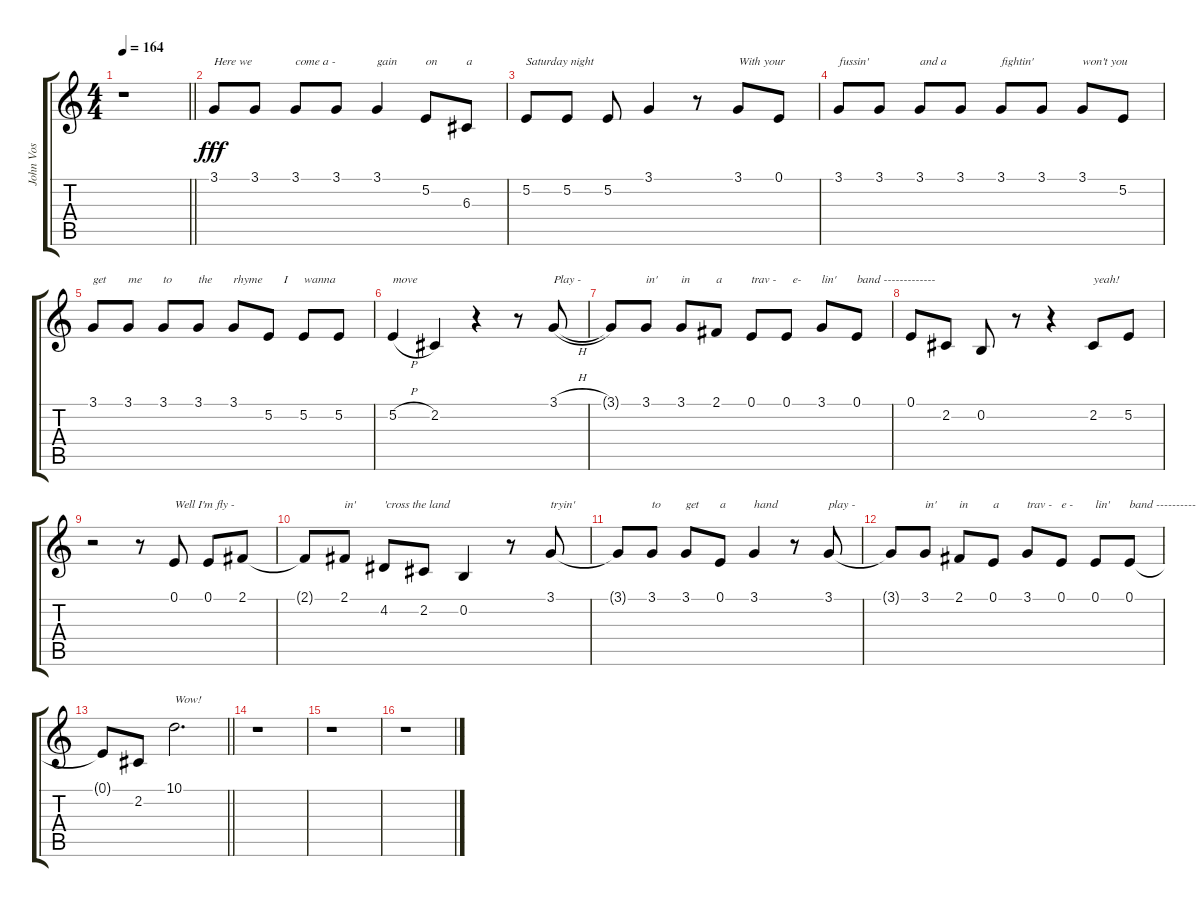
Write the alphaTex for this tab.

\track ("John Vos" "John Vos") {instrument altosax}
\staff {score tabs}
\tuning (E4 B3 G3 D3 A2 E2) {hide}
\ts (4 4)
\tempo 164
\clef g2
\barLineRight lightlight
\ks c
r.1{dy fff} |
3.1.8{txt "Here we"} 3.1.8 3.1.8{txt "come a -"} 3.1.8 3.1.4{txt "gain"} 5.2.8{txt "on"} 6.3.8{txt "a"} |
5.2.8{txt "Saturday night"} 5.2.8{txt " "} 5.2.8{txt " "} 3.1.4{txt " "} r.8{txt " "} 3.1.8{txt "With your"} 0.1.8 |
3.1.8{txt "fussin'"} 3.1.8 3.1.8{txt "and a"} 3.1.8 3.1.8{txt "fightin'"} 3.1.8 3.1.8{txt "won't you"} 5.2.8 |
3.1.8{txt "get"} 3.1.8{txt "me"} 3.1.8{txt "to"} 3.1.8{txt "the"} 3.1.8{txt "rhyme"} 5.2.8{txt "     I"} 5.2.8{txt "wanna"} 5.2.8 |
5.2{h}.4{txt "move"} 2.2.4 r.4 r.8 3.1{h}.8{txt "Play -"} |
3.1{t}.8 3.1.8{txt "in'"} 3.1.8{txt "in"} 2.1.8{txt "a"} 0.1.8{txt "trav -"} 0.1.8{txt "  e- "} 3.1.8{txt "lin' "} 0.1.8{txt "band -------------"} |
0.1.8 2.2.8 0.2.8 r.8 r.4 2.2.8{txt "yeah!"} 5.2.8 |
r.2 r.8 0.1.8{txt "Well I'm fly -"} 0.1.8 2.1.8 |
2.1{t}.8 2.1.8{txt "in'"} 4.2.8{txt "'cross the land"} 2.2.8 0.2.4 r.8 3.1.8{txt "tryin'"} |
3.1{t}.8 3.1.8{txt "to"} 3.1.8{txt "get"} 0.1.8{txt "a"} 3.1.4{txt "hand"} r.8 3.1.8{txt "play -"} |
3.1{t}.8 3.1.8{txt "in'"} 2.1.8{txt "in"} 0.1.8{txt "a"} 3.1.8{txt "trav -"} 0.1.8{txt "e -"} 0.1.8{txt "lin'"} 0.1.8{txt "band ----------"} |
\barLineRight lightlight
0.1{t}.8 2.2.8 10.1.2{d txt "Wow!"} |
r.1 |
r.1 |
r.1
